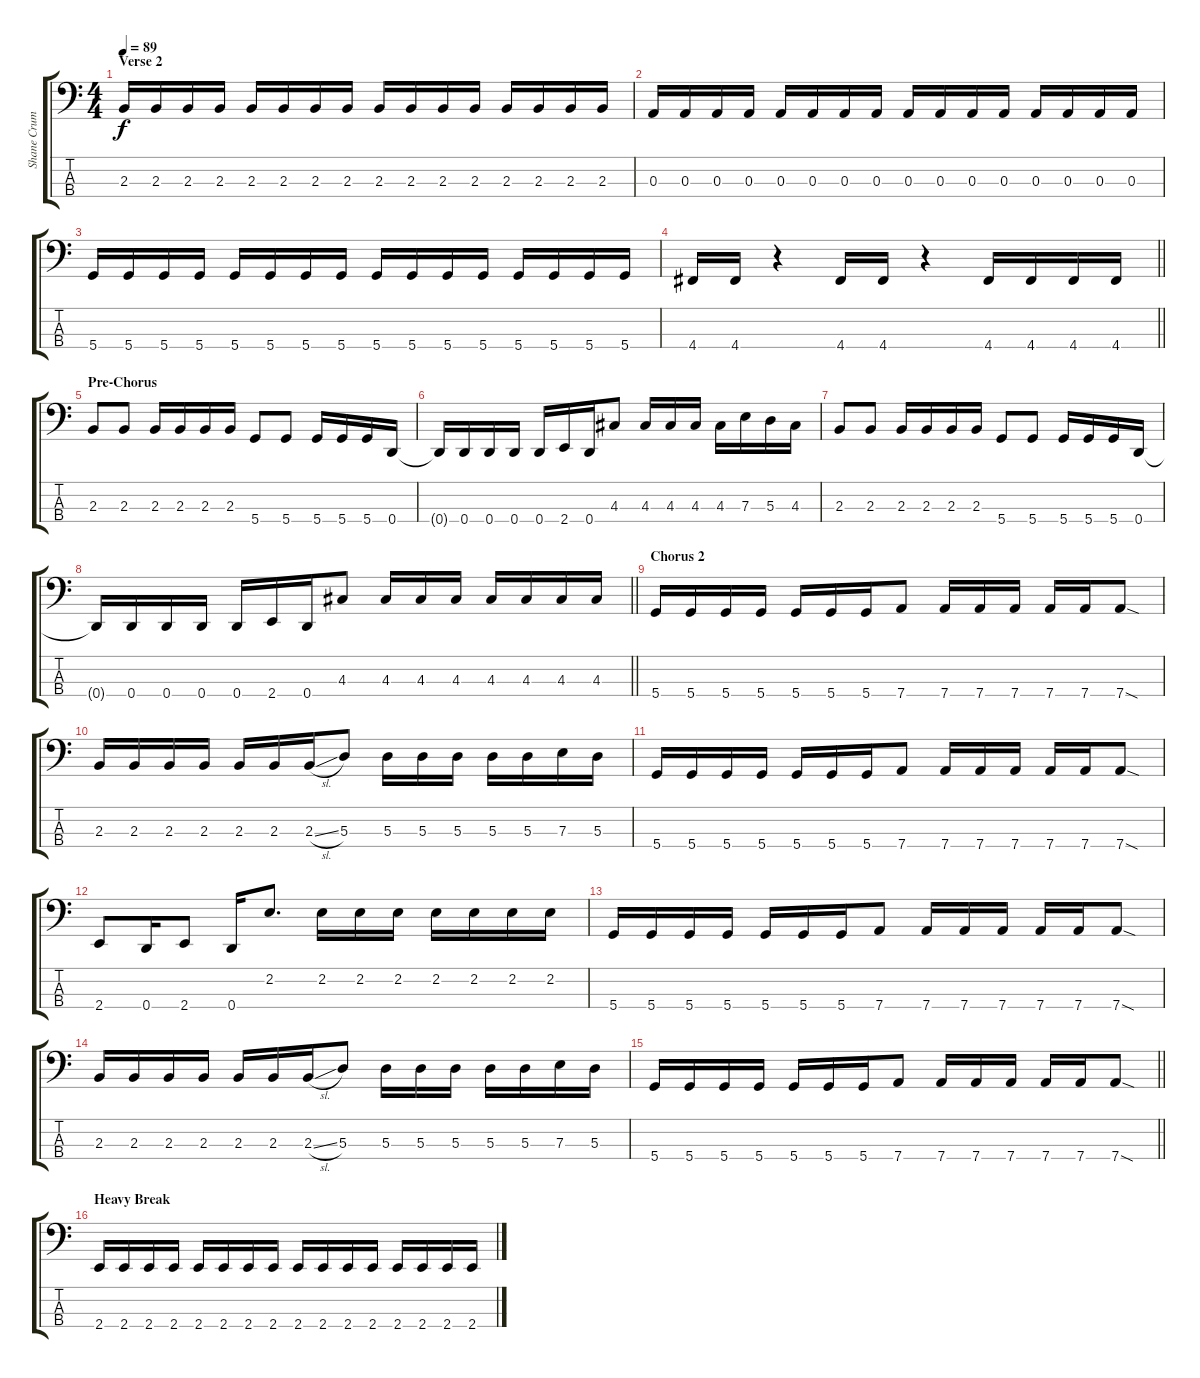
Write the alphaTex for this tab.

\track ("Shane Crump [Bass]" "Shane Crum") {instrument electricbasspick}
\staff {score tabs}
\tuning (G2 D2 A1 D1) {hide}
\ts (4 4)
\section ("" "Verse 2")
\tempo 89
\clef f4
\ks c
2.3.16{dy f} 2.3.16 2.3.16 2.3.16 2.3.16 2.3.16 2.3.16 2.3.16 2.3.16 2.3.16 2.3.16 2.3.16 2.3.16 2.3.16 2.3.16 2.3.16 |
0.3.16 0.3.16 0.3.16 0.3.16 0.3.16 0.3.16 0.3.16 0.3.16 0.3.16 0.3.16 0.3.16 0.3.16 0.3.16 0.3.16 0.3.16 0.3.16 |
5.4.16 5.4.16 5.4.16 5.4.16 5.4.16 5.4.16 5.4.16 5.4.16 5.4.16 5.4.16 5.4.16 5.4.16 5.4.16 5.4.16 5.4.16 5.4.16 |
\barLineRight lightlight
4.4.16 4.4.16 r.4 4.4.16 4.4.16 r.4 4.4.16 4.4.16 4.4.16 4.4.16 |
\section ("" "Pre-Chorus")
2.3.8 2.3.8 2.3.16 2.3.16 2.3.16 2.3.16 5.4.8 5.4.8 5.4.16 5.4.16 5.4.16 0.4.16 |
0.4{t}.16 0.4.16 0.4.16 0.4.16 0.4.16 2.4.16 0.4.16 4.3.8 4.3.16 4.3.16 4.3.16 4.3.16 7.3.16 5.3.16 4.3.16 |
2.3.8 2.3.8 2.3.16 2.3.16 2.3.16 2.3.16 5.4.8 5.4.8 5.4.16 5.4.16 5.4.16 0.4.16 |
\barLineRight lightlight
0.4{t}.16 0.4.16 0.4.16 0.4.16 0.4.16 2.4.16 0.4.16 4.3.8 4.3.16 4.3.16 4.3.16 4.3.16 4.3.16 4.3.16 4.3.16 |
\section ("" "Chorus 2")
5.4.16 5.4.16 5.4.16 5.4.16 5.4.16 5.4.16 5.4.16 7.4.8 7.4.16 7.4.16 7.4.16 7.4.16 7.4.16 7.4{sod}.8 |
2.3.16 2.3.16 2.3.16 2.3.16 2.3.16 2.3.16 2.3{sl}.16 5.3.8 5.3.16 5.3.16 5.3.16 5.3.16 5.3.16 7.3.16 5.3.16 |
5.4.16 5.4.16 5.4.16 5.4.16 5.4.16 5.4.16 5.4.16 7.4.8 7.4.16 7.4.16 7.4.16 7.4.16 7.4.16 7.4{sod}.8 |
2.4.8 0.4.16 2.4.8 0.4.16 2.2.8{d} 2.2.16 2.2.16 2.2.16 2.2.16 2.2.16 2.2.16 2.2.16 |
5.4.16 5.4.16 5.4.16 5.4.16 5.4.16 5.4.16 5.4.16 7.4.8 7.4.16 7.4.16 7.4.16 7.4.16 7.4.16 7.4{sod}.8 |
2.3.16 2.3.16 2.3.16 2.3.16 2.3.16 2.3.16 2.3{sl}.16 5.3.8 5.3.16 5.3.16 5.3.16 5.3.16 5.3.16 7.3.16 5.3.16 |
\barLineRight lightlight
5.4.16 5.4.16 5.4.16 5.4.16 5.4.16 5.4.16 5.4.16 7.4.8 7.4.16 7.4.16 7.4.16 7.4.16 7.4.16 7.4{sod}.8 |
\section ("" "Heavy Break")
2.4.16 2.4.16 2.4.16 2.4.16 2.4.16 2.4.16 2.4.16 2.4.16 2.4.16 2.4.16 2.4.16 2.4.16 2.4.16 2.4.16 2.4.16 2.4.16
